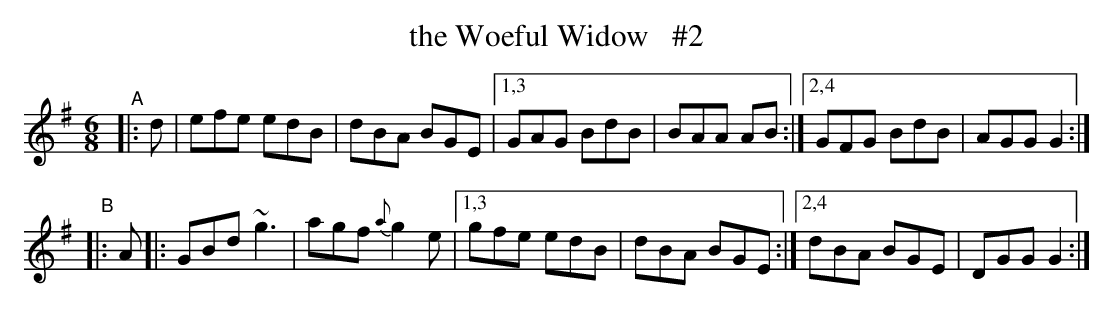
X:1
T:the Woeful Widow   #2
M:6/8
L:1/8
K:G
"^A"|: d \
|    efe edB | dBA BGE |\
[1,3 GAG BdB | BAA AB :|\
[2,4 GFG BdB | AGG G2 :|
"^B"|: A \
|:   GBd ~g3 | agf {a}g2e |\
[1,3 gfe edB | dBA BGE :|\
[2,4 dBA BGE | DGG G2 :|
